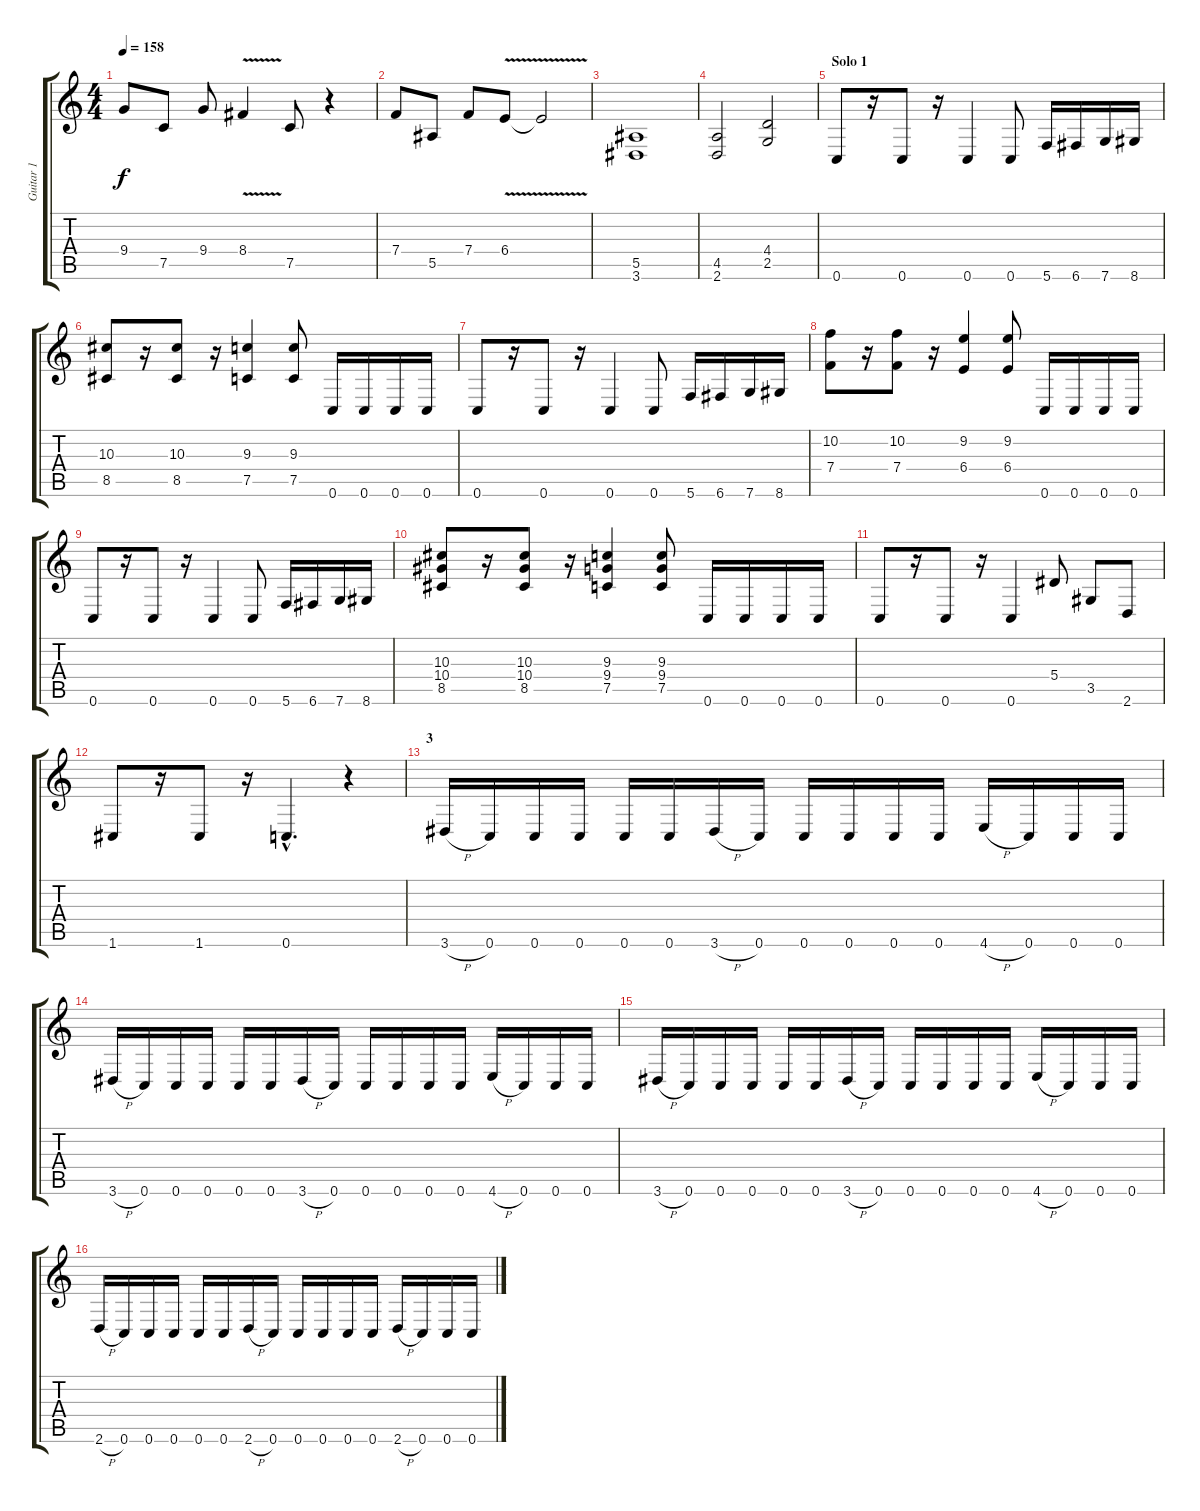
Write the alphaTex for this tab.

\track ("Guitar 1" "Guitar 1") {instrument distortionguitar}
\staff {score tabs}
\tuning (C4 G3 Eb3 Bb2 F2 C2) {hide}
\ts (4 4)
\tempo 158
\clef g2
\ks c
9.4.8{dy f} 7.5.8 9.4.8 8.4{v}.4 7.5.8 r.4 |
7.4.8 5.5.8 7.4.8 6.4{v}.8 6.4{t}.2 |
(5.5 3.6).1 |
(4.5 2.6).2 (4.4 2.5).2 |
\section ("" "Solo 1")
0.6.8 r.16 0.6.8 r.16 0.6.4 0.6.8 5.6.16 6.6.16 7.6.16 8.6.16 |
(10.3 8.5).8 r.16 (10.3 8.5).8 r.16 (9.3 7.5).4 (9.3 7.5).8 0.6.16 0.6.16 0.6.16 0.6.16 |
0.6.8 r.16 0.6.8 r.16 0.6.4 0.6.8 5.6.16 6.6.16 7.6.16 8.6.16 |
(10.2 7.4).8 r.16 (10.2 7.4).8 r.16 (9.2 6.4).4 (9.2 6.4).8 0.6.16 0.6.16 0.6.16 0.6.16 |
0.6.8 r.16 0.6.8 r.16 0.6.4 0.6.8 5.6.16 6.6.16 7.6.16 8.6.16 |
(10.3 10.4 8.5).8 r.16 (10.3 10.4 8.5).8 r.16 (9.3 9.4 7.5).4 (9.3 9.4 7.5).8 0.6.16 0.6.16 0.6.16 0.6.16 |
0.6.8 r.16 0.6.8 r.16 0.6.4 5.4.8 3.5.8 2.6.8 |
1.6.8 r.16 1.6.8 r.16 0.6{hac}.4{d} r.4 |
\section ("" "3")
3.6{h}.16 0.6.16 0.6.16 0.6.16 0.6.16 0.6.16 3.6{h}.16 0.6.16 0.6.16 0.6.16 0.6.16 0.6.16 4.6{h}.16 0.6.16 0.6.16 0.6.16 |
3.6{h}.16 0.6.16 0.6.16 0.6.16 0.6.16 0.6.16 3.6{h}.16 0.6.16 0.6.16 0.6.16 0.6.16 0.6.16 4.6{h}.16 0.6.16 0.6.16 0.6.16 |
3.6{h}.16 0.6.16 0.6.16 0.6.16 0.6.16 0.6.16 3.6{h}.16 0.6.16 0.6.16 0.6.16 0.6.16 0.6.16 4.6{h}.16 0.6.16 0.6.16 0.6.16 |
2.6{h}.16 0.6.16 0.6.16 0.6.16 0.6.16 0.6.16 2.6{h}.16 0.6.16 0.6.16 0.6.16 0.6.16 0.6.16 2.6{h}.16 0.6.16 0.6.16 0.6.16
